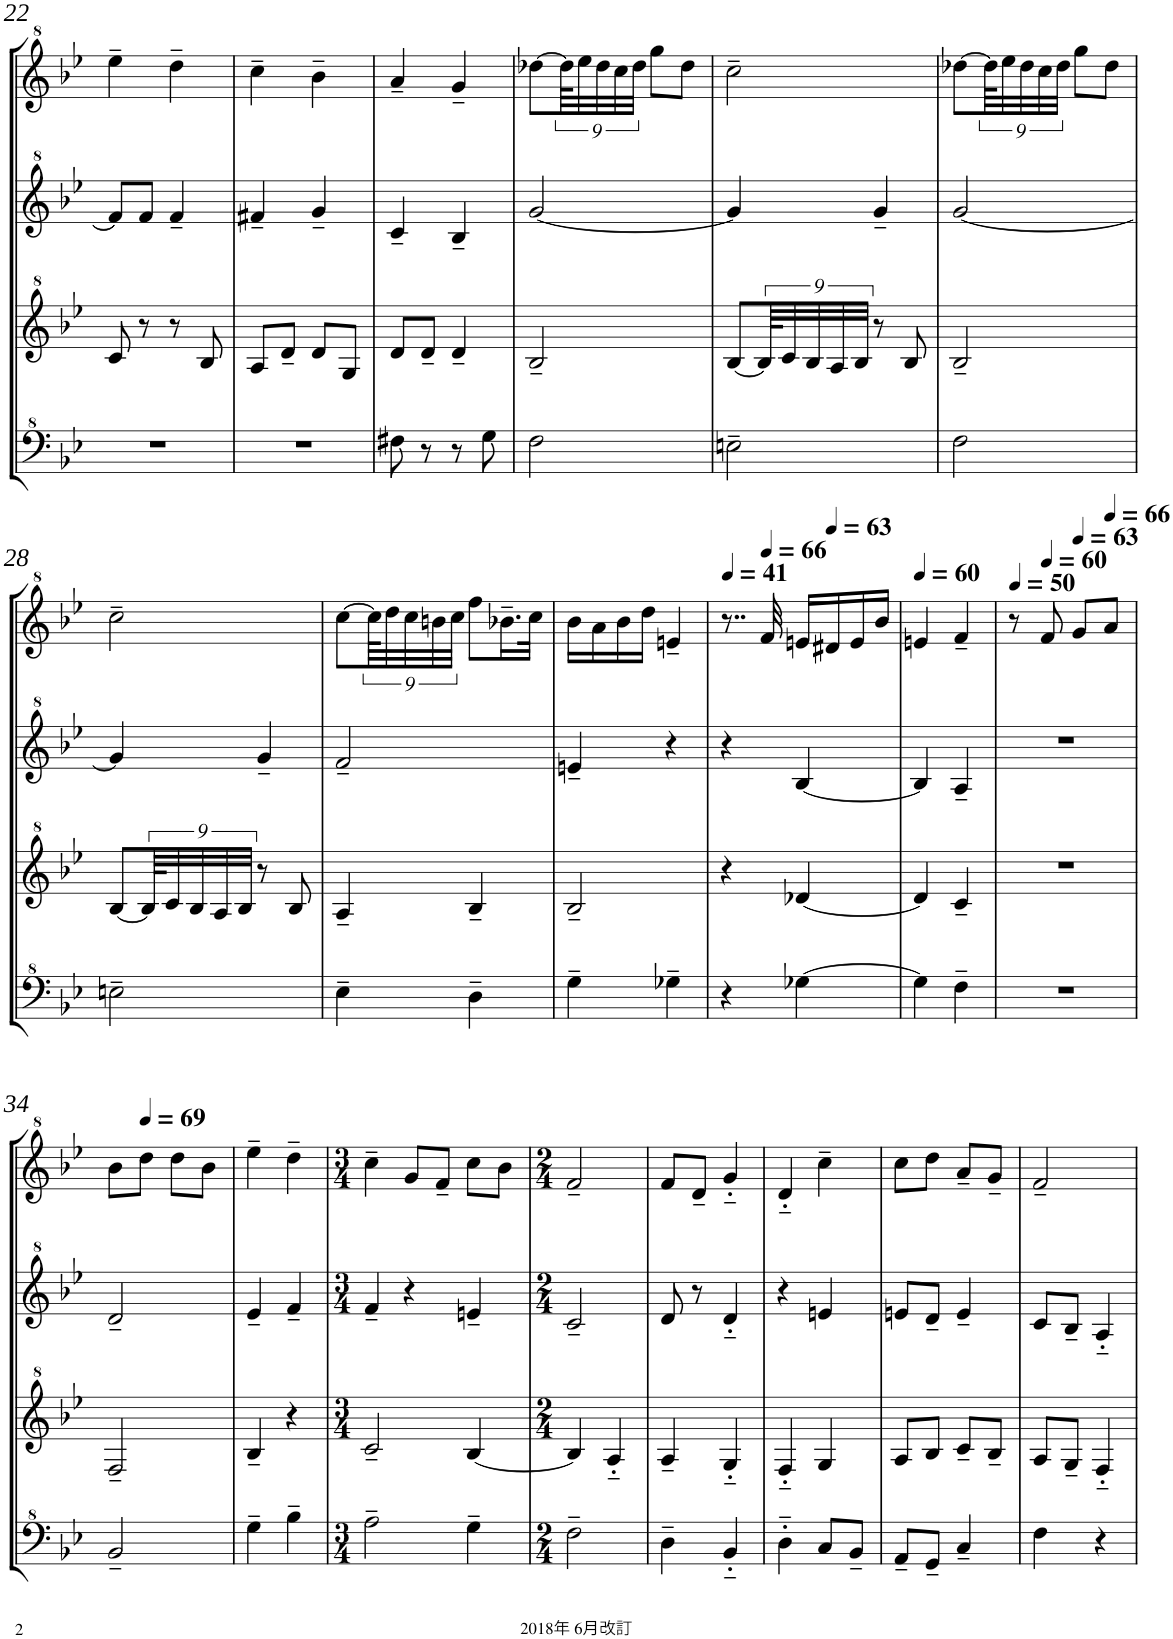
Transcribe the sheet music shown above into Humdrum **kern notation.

**kern	**kern	**kern	**kern
*part1	*part1	*part1	*part1
*staff4	*staff3	*staff2	*staff1
*I"Model III	*	*	*
!!LO:PB:g=z
*clefF^4	*clefG^2	*clefG^2	*clefG^2
*k[b-e-]	*k[b-e-]	*k[b-e-]	*k[b-e-]
*M2/4	*M2/4	*M2/4	*M2/4
=22	=22	=22	=22
2r	8cc/	8ff/L]	4eee-~\
.	8r	8ff/J	.
.	8r	4ff~/	4ddd~\
.	8b-/	.	.
=23	=23	=23	=23
2r	8a/L	4ff#X~/	4ccc~\
.	8dd~/J	.	.
.	8dd/L	4gg~/	4bb-~\
.	8g/J	.	.
=24	=24	=24	=24
8f#X\	8dd/L	4cc~/	4aa~/
8r	8dd~/J	.	.
8r	4dd~/	4b-~/	4gg~/
8g\	.	.	.
=25	=25	=25	=25
2f\	2b-~/	[2gg/	[8ddd-X\L
.	.	.	72ddd-\KLL]
.	.	.	36eee-\
.	.	.	1920ryy
.	.	.	36ddd-\
.	.	.	2880ryy
.	.	.	36ccc\
.	.	.	2880ryy
.	.	.	36ddd-\JJJ
.	.	.	8ggg\L
.	.	.	8ddd-\J
1440..ryy	1440..ryy	1440..ryy	.
=26	=26	=26	=26
2en~\	[8b-/L	4gg/]	2ccc~\
.	72b-/KLL]	.	.
.	36cc/	.	.
.	1920ryy	.	.
.	36b-/	.	.
.	2880ryy	.	.
.	36a/	.	.
.	2880ryy	.	.
.	36b-/JJJ	.	.
.	.	4gg~/	.
.	8r	.	.
.	8b-/	.	.
1440..ryy	.	1440..ryy	1440..ryy
=27	=27	=27	=27
2f\	2b-~/	[2gg/	[8ddd-X\L
.	.	.	72ddd-\KLL]
.	.	.	36eee-\
.	.	.	1920ryy
.	.	.	36ddd-\
.	.	.	2880ryy
.	.	.	36ccc\
.	.	.	2880ryy
.	.	.	36ddd-\JJJ
.	.	.	8ggg\L
.	.	.	8ddd-\J
1440..ryy	1440..ryy	1440..ryy	.
!!LO:LB:g=z
=28	=28	=28	=28
2en~\	[8b-/L	4gg/]	2ccc~\
.	72b-/KLL]	.	.
.	36cc/	.	.
.	1920ryy	.	.
.	36b-/	.	.
.	2880ryy	.	.
.	36a/	.	.
.	2880ryy	.	.
.	36b-/JJJ	.	.
.	.	4gg~/	.
.	8r	.	.
.	8b-/	.	.
1440..ryy	.	1440..ryy	1440..ryy
=29	=29	=29	=29
4e-~\	4a~/	2ff~/	[8ccc\L
.	.	.	72ccc\KLL]
.	.	.	36ddd\
.	.	.	1920ryy
.	.	.	36ccc\
.	.	.	2880ryy
.	.	.	36bbn\
.	.	.	2880ryy
.	.	.	36ccc\JJJ
4d~\	4b-~/	.	.
.	.	.	8fff\L
.	.	.	16.bb-X~\L
.	.	.	32ccc\JJk
1440..ryy	1440..ryy	1440..ryy	.
=30	=30	=30	=30
4g~\	2b-~/	4een~/	16bb-\LL
.	.	.	16aa\
.	.	.	16bb-\
.	.	.	16ddd\JJ
4g-X~\	.	4r	4een~/
=31	=31	=31	=31
*	*	*	*MM41
4r	4r	4r	8..r
*	*	*	*MM66
.	.	.	32ff/
[4g-X\	[4dd-X/	[4b-/	16een/LL
*	*	*	*MM63
.	.	.	16dd#X/
.	.	.	16ee/
.	.	.	16bb-/JJ
=32	=32	=32	=32
*	*	*	*MM60
4g-\]	4dd-/]	4b-/]	4een/
4f~\	4cc~/	4a~/	4ff~/
=33	=33	=33	=33
*	*	*	*MM50
2r	2r	2r	8r
*	*	*	*MM60
.	.	.	8ff/
*	*	*	*MM63
.	.	.	8gg/L
*	*	*	*MM66
.	.	.	8aa/J
!!LO:LB:g=z
=34	=34	=34	=34
2B-~/	2f~/	2dd~/	8bb-\L
*	*	*	*MM69
.	.	.	8ddd\J
.	.	.	8ddd\L
.	.	.	8bb-\J
=35	=35	=35	=35
4g~\	4b-~/	4ee-~/	4eee-~\
4b-~\	4r	4ff~/	4ddd~\
=36	=36	=36	=36
*M3/4	*M3/4	*M3/4	*M3/4
2a~\	2cc~/	4ff~/	4ccc~\
.	.	4r	8gg/L
.	.	.	8ff~/J
4g~\	[4b-/	4een~/	8ccc\L
.	.	.	8bb-\J
=37	=37	=37	=37
*M2/4	*M2/4	*M2/4	*M2/4
2f~\	4b-/]	2cc~/	2ff~/
.	4a'~/	.	.
=38	=38	=38	=38
4d~\	4a~/	8dd/	8ff/L
.	.	8r	8dd~/J
4B-'~/	4g'~/	4dd'~/	4gg'~/
=39	=39	=39	=39
4d'~\	4f'~/	4r	4dd'~/
8c/L	4g/	4een/	4ccc~\
8B-~/J	.	.	.
=40	=40	=40	=40
8A~/L	8a/L	8een/L	8ccc\L
8G~/J	8b-/J	8dd~/J	8ddd\J
4c~/	8cc~/L	4ee~/	8aa~/L
.	8b-~/J	.	8gg~/J
=41	=41	=41	=41
4f\	8a/L	8cc/L	2ff~/
.	8g~/J	8b-~/J	.
4r	4f'~/	4a'~/	.
=	=	=	=
*-	*-	*-	*-
